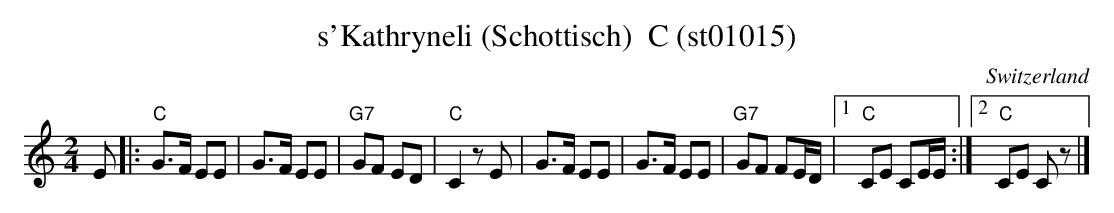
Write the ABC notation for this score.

X:1
T: s'Kathryneli (Schottisch)  C (st01015)
O:Switzerland
M:2/4
L:1/8
K:C major
E|: "C"G>F EE | G>F EE | "G7"GF ED | "C"C2zE | G>F EE | G>F EE | "G7"GF FE/D/ |1 "C"CE CE/E/ :|2 "C"CE Cz |]
